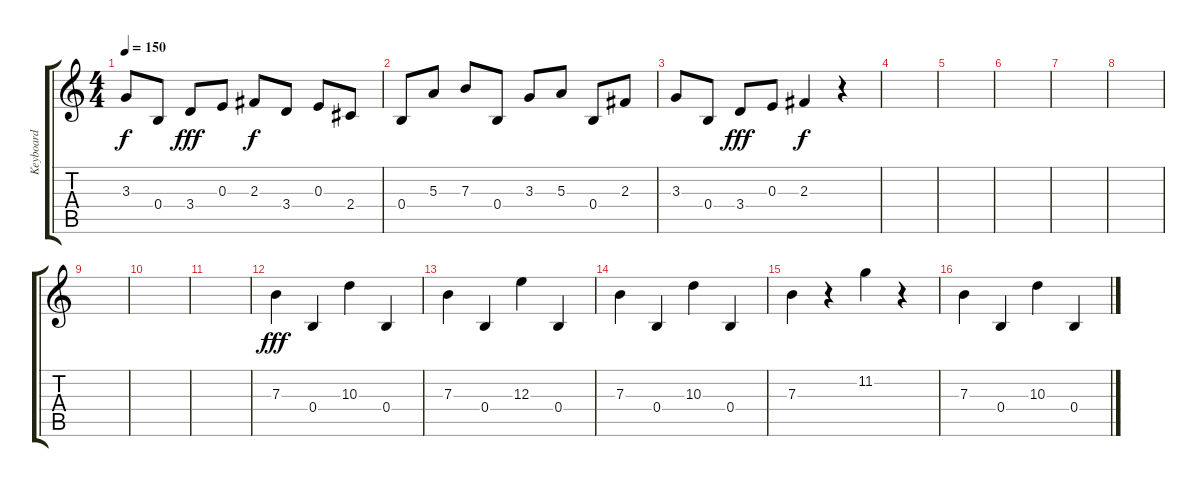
\track ("Keyboard" "Keyboard") {instrument brightacousticpiano}
\staff {score tabs}
\tuning (Db5 Ab4 E4 B3 Gb3 B2) {hide}
\ts (4 4)
\tempo 150
\clef g2
\ks c
3.3.8{dy f} 0.4.8 3.4.8{dy fff} 0.3.8 2.3.8{dy f} 3.4.8 0.3.8 2.4.8 |
0.4.8 5.3.8 7.3.8 0.4.8 3.3.8 5.3.8 0.4.8 2.3.8 |
3.3.8 0.4.8 3.4.8{dy fff} 0.3.8 2.3.4{dy f} r.4 |
|
|
|
|
|
|
|
|
7.3.4{dy fff} 0.4.4 10.3.4 0.4.4 |
7.3.4 0.4.4 12.3.4 0.4.4 |
7.3.4 0.4.4 10.3.4 0.4.4 |
7.3.4 r.4 11.2.4 r.4 |
7.3.4 0.4.4 10.3.4 0.4.4
